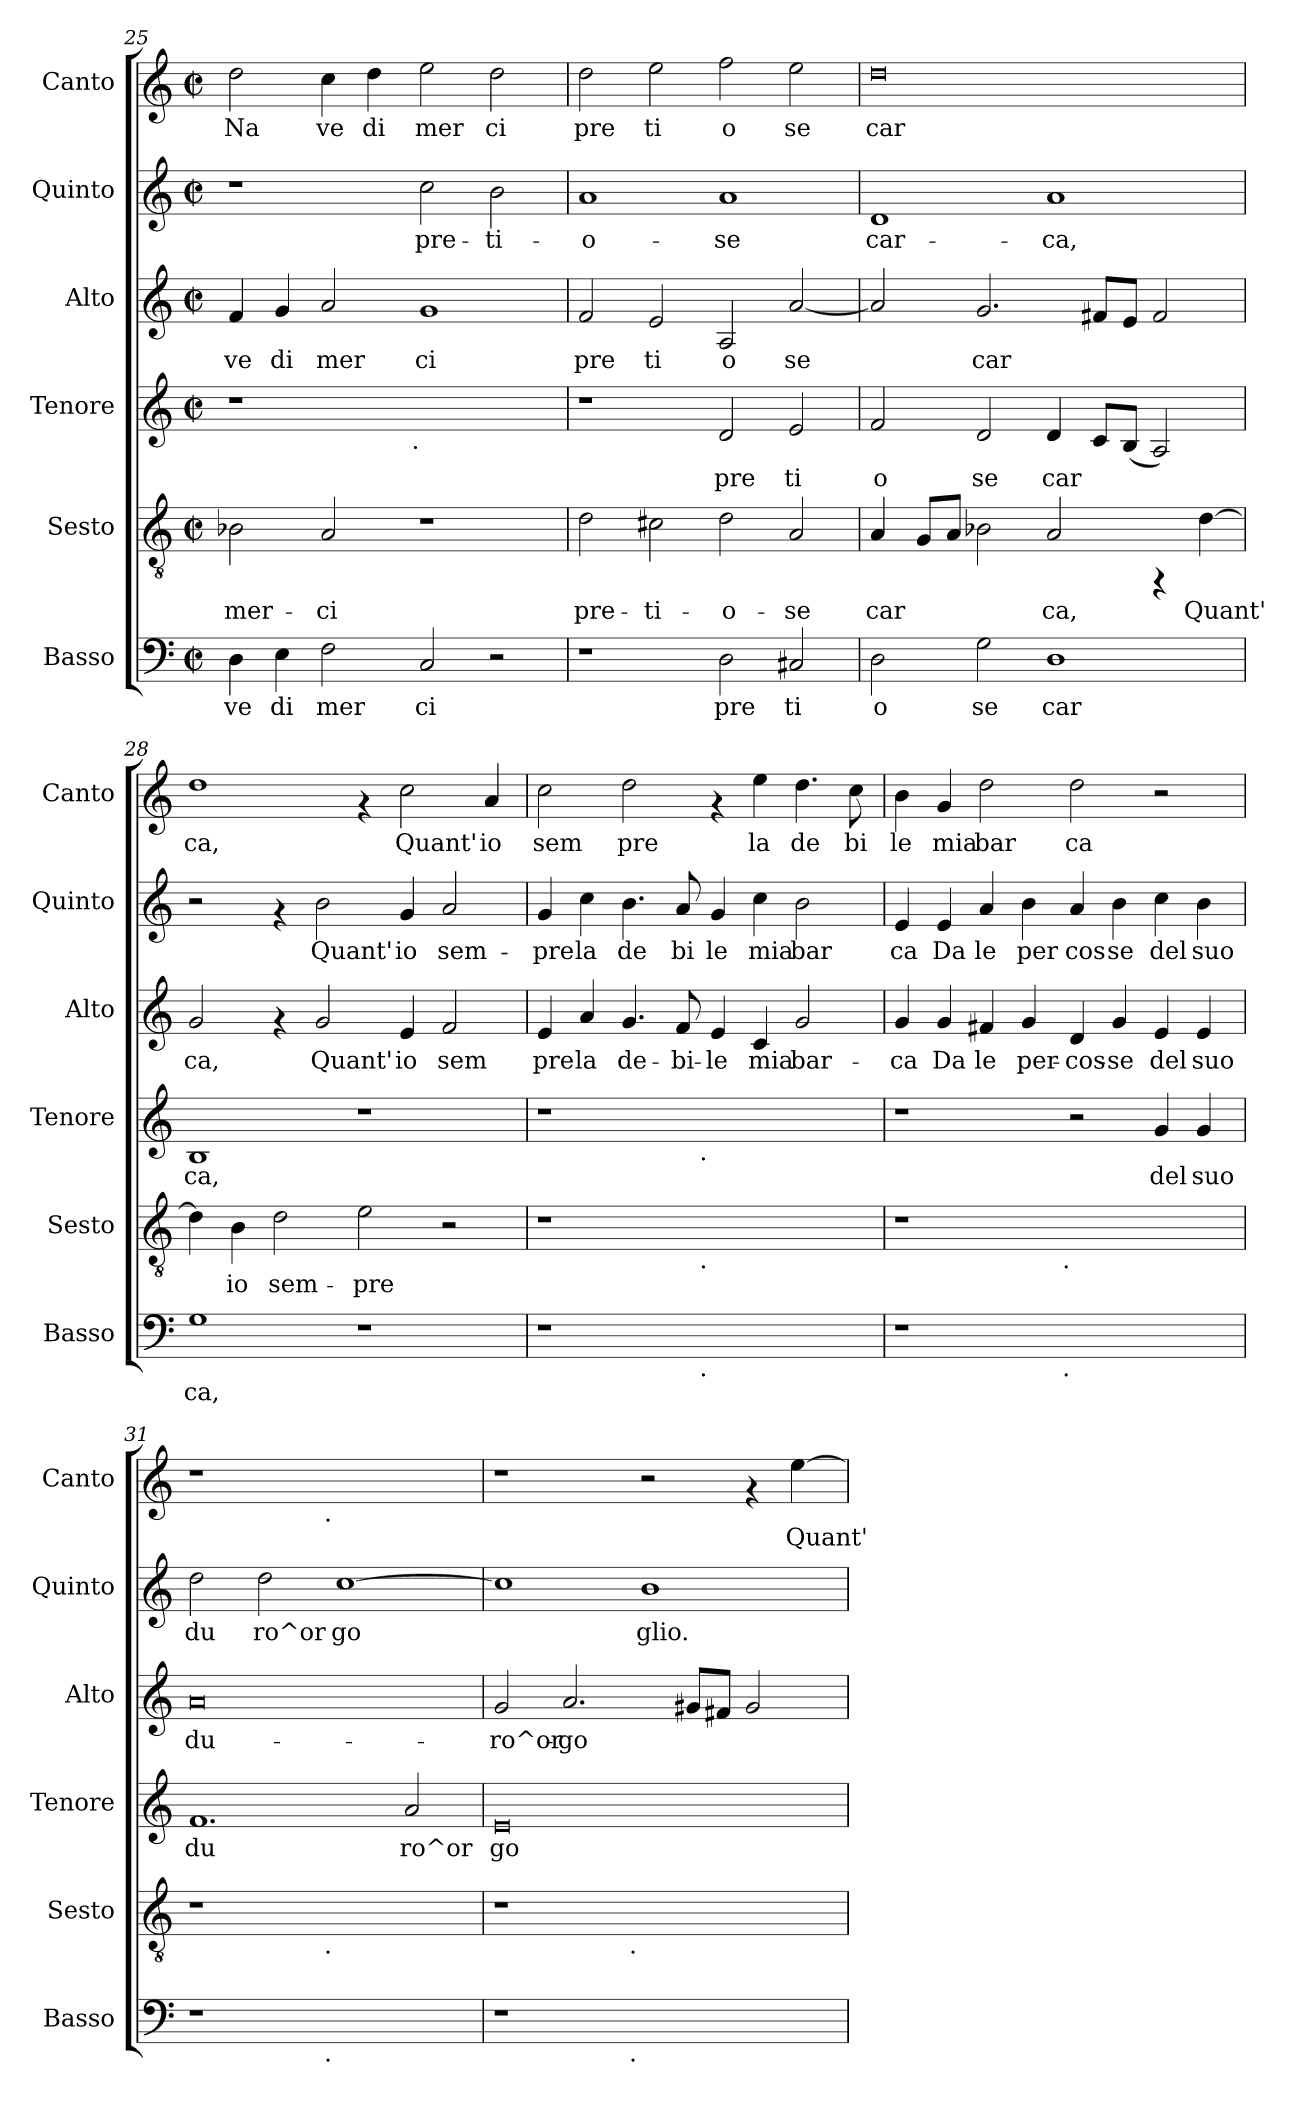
**kern	**text	**kern	**text	**kern	**text	**kern	**text	**kern	**text	**kern	**text
*part6	*part6	*part5	*part5	*part4	*part4	*part3	*part3	*part2	*part2	*part1	*part1
*staff6	*staff6	*staff5	*staff5	*staff4	*staff4	*staff3	*staff3	*staff2	*staff2	*staff1	*staff1
*I"Basso	*	*I"Sesto	*	*I"Tenore	*	*I"Alto	*	*I"Quinto	*	*I"Canto	*
*I'Basso	*	*I'Sesto	*	*I'Tenore	*	*I'Alto	*	*I'Quinto	*	*I'Canto	*
*clefF4	*	*clefGv2	*	*clefG2	*	*clefG2	*	*clefG2	*	*clefG2	*
*k[]	*	*k[]	*	*k[]	*	*k[]	*	*k[]	*	*k[]	*
*C:	*	*C:	*	*C:	*	*C:	*	*C:	*	*C:	*
*M2/2	*	*M2/2	*	*M2/2	*	*M2/2	*	*M2/2	*	*M2/2	*
*met(c|)	*	*met(c|)	*	*met(c|)	*	*met(c|)	*	*met(c|)	*	*met(c|)	*
=25	=25	=25	=25	=25	=25	=25	=25	=25	=25	=25	=25
!	!LO:LY:b	!	!LO:LY:b	!	!	!	!LO:LY:b:cj	!	!	!	!LO:LY:b
*	*	*	*	*^	*	*	*	*	*	*	*
4D\	ve	2B-X\	mer-	1r	2ryy	.	4f/	ve	1r	.	2dd\	Na
!	!LO:LY:b	!	!	!	!	!	!	!LO:LY:b:cj	!	!	!	!
4E\	di	.	.	.	.	.	4g/	di	.	.	.	.
!	!LO:LY:b	!	!LO:LY:b	!	!	!	!	!LO:LY:b:cj	!	!	!	!LO:LY:b
2F\	mer	2A/	-ci	.	4ryy	.	2a/	mer	.	.	4cc\	ve
!	!	!	!	!	!	!	!	!	!	!	!	!LO:LY:b
.	.	.	.	.	8...ryy	.	.	.	.	.	4dd\	di
!	!	!	!	!	!LO:TX:b:t=.	!	!	!	!	!	!	!
.	.	.	.	.	1ryy	.	.	.	.	.	.	.
!	!LO:LY:b	!	!	!	!	!	!	!LO:LY:b:cj	!	!LO:LY:b:cj	!	!LO:LY:b
2C/	ci	1r	.	1ryy	.	.	1g	ci	2cc\	pre-	2ee\	mer
!	!	!	!	!	!	!	!	!	!	!LO:LY:b:cj	!	!LO:LY:b
2r	.	.	.	.	.	.	.	.	2b\	-ti-	2dd\	ci
.	.	.	.	.	64ryy	.	.	.	.	.	.	.
=26	=26	=26	=26	=26	=26	=26	=26	=26	=26	=26	=26	=26
!	!	!	!LO:LY:b	!	!	!	!	!LO:LY:b:cj	!	!LO:LY:b:cj	!	!LO:LY:b
*	*	*	*	*v	*v	*	*	*	*	*	*	*
1r	.	2d\	pre-	1r	.	2f/	pre	1a	-o-	2dd\	pre
!	!	!	!LO:LY:b	!	!	!	!LO:LY:b:cj	!	!	!	!LO:LY:b
.	.	2c#X\	-ti-	.	.	2e/	ti	.	.	2ee\	ti
!	!LO:LY:b	!	!LO:LY:b	!	!LO:LY:b:cj	!	!LO:LY:b:cj	!	!LO:LY:b:cj	!	!LO:LY:b
2D\	pre	2d\	-o-	2d/	pre	2A/	o	1a	-se	2ff\	o
!	!LO:LY:b	!	!LO:LY:b	!	!LO:LY:b:cj	!	!LO:LY:b:cj	!	!	!	!LO:LY:b
2C#X/	ti	2A/	-se	2e/	ti	[<2a/	se	.	.	2ee\	se
=27	=27	=27	=27	=27	=27	=27	=27	=27	=27	=27	=27
!	!LO:LY:b	!	!LO:LY:b	!	!LO:LY:b:cj	!	!LO:LY:b:cj	!	!LO:LY:b:cj	!	!LO:LY:b
2D\	o	4A/	car-	2f/	o	2a/]	.	1d	car-	0dd	car
!	!	!	!LO:LY:b	!	!	!	!	!	!	!	!
.	.	8G/L	--	.	.	.	.	.	.	.	.
!	!	!	!LO:LY:b	!	!	!	!	!	!	!	!
.	.	8A/J	--	.	.	.	.	.	.	.	.
!	!LO:LY:b	!	!LO:LY:b	!	!LO:LY:b:cj	!	!LO:LY:b:cj	!	!	!	!
2G\	se	2B-X\	--	2d/	se	2.g/	car	.	.	.	.
!	!LO:LY:b	!	!LO:LY:b	!	!LO:LY:b:cj	!	!	!	!LO:LY:b:cj	!	!
1D	car	2A/	-ca,	4d/	car	.	.	1a	-ca,	.	.
!	!	!	!	!	!LO:LY:b:cj	!	!LO:LY:b:cj	!	!	!	!
.	.	.	.	8c/L	.	8f#/L	.	.	.	.	.
!	!	!	!	!	!LO:LY:b:cj	!	!LO:LY:b:cj	!	!	!	!
.	.	.	.	(>8B/J	.	8e/J	.	.	.	.	.
!	!	!	!	!	!LO:LY:b:cj	!	!LO:LY:b:cj	!	!	!	!
.	.	4rFF	.	2A/)	.	2f#/	.	.	.	.	.
!	!	!	!LO:LY:b	!	!	!	!	!	!	!	!
.	.	[>4d\	Quant'	.	.	.	.	.	.	.	.
=28	=28	=28	=28	=28	=28	=28	=28	=28	=28	=28	=28
!	!LO:LY:b	!	!LO:LY:b	!	!LO:LY:b:cj	!	!LO:LY:b:cj	!	!	!	!LO:LY:b
1G	ca,	4d\]	.	1B	ca,	2g/	ca,	2r	.	1dd	ca,
!	!	!	!LO:LY:b	!	!	!	!	!	!	!	!
.	.	4B\	io	.	.	.	.	.	.	.	.
!	!	!	!LO:LY:b	!	!	!	!	!	!	!	!
.	.	2d\	sem-	.	.	4rf	.	4rf	.	.	.
!	!	!	!	!	!	!	!LO:LY:b:cj	!	!LO:LY:b:cj	!	!
.	.	.	.	.	.	2g/	Quant'	2b\	Quant'	.	.
!	!	!	!LO:LY:b	!	!	!	!	!	!	!	!
1r	.	2e\	-pre	1r	.	.	.	.	.	4rf	.
!	!	!	!	!	!	!	!LO:LY:b:cj	!	!LO:LY:b:cj	!	!LO:LY:b
.	.	.	.	.	.	4e/	io	4g/	io	2cc\	Quant'
!	!	!	!	!	!	!	!LO:LY:b:cj	!	!LO:LY:b:cj	!	!
.	.	2r	.	.	.	2f/	sem	2a/	sem-	.	.
!	!	!	!	!	!	!	!	!	!	!	!LO:LY:b
.	.	.	.	.	.	.	.	.	.	4a/	io
!!LO:PB:g=z
=29	=29	=29	=29	=29	=29	=29	=29	=29	=29	=29	=29
!	!	!	!	!	!	!	!LO:LY:b:cj	!	!LO:LY:b:cj	!	!LO:LY:b
*^	*	*^	*	*^	*	*	*	*	*	*	*
1r	2ryy	.	1r	2ryy	.	1r	2ryy	.	4e/	pre	4g/	-pre	2cc\	sem
!	!	!	!	!	!	!	!	!	!	!LO:LY:b:cj	!	!LO:LY:b:cj	!	!
.	.	.	.	.	.	.	.	.	4a/	la	4cc\	la	.	.
!	!	!	!	!	!	!	!	!	!	!LO:LY:b:cj	!	!LO:LY:b:cj	!	!LO:LY:b
.	4...ryy	.	.	4...ryy	.	.	4...ryy	.	4.g/	de-	4.b\	de	2dd\	pre
!	!	!	!	!	!	!	!	!	!	!LO:LY:b:cj	!	!LO:LY:b:cj	!	!
.	.	.	.	.	.	.	.	.	8f/	-bi-	8a/	bi	.	.
!	!	!	!	!	!	!	!LO:TX:b:t=.	!	!	!	!	!	!	!
!	!	!	!	!LO:TX:b:t=.	!	!	!	!	!	!	!	!	!	!
!	!LO:TX:b:t=.	!	!	!	!	!	!	!	!	!	!	!	!	!
.	1ryy	.	.	1ryy	.	.	1ryy	.	.	.	.	.	.	.
!	!	!	!	!	!	!	!	!	!	!LO:LY:b:cj	!	!LO:LY:b:cj	!	!
1ryy	.	.	1ryy	.	.	1ryy	.	.	4e/	-le	4g/	le	4rf	.
!	!	!	!	!	!	!	!	!	!	!LO:LY:b:cj	!	!LO:LY:b:cj	!	!LO:LY:b
.	.	.	.	.	.	.	.	.	4c/	mia	4cc\	mia	4ee\	la
!	!	!	!	!	!	!	!	!	!	!LO:LY:b:cj	!	!LO:LY:b:cj	!	!LO:LY:b
.	.	.	.	.	.	.	.	.	2g/	bar-	2b\	bar	4.dd\	de
!	!	!	!	!	!	!	!	!	!	!	!	!	!	!LO:LY:b
.	.	.	.	.	.	.	.	.	.	.	.	.	8cc\	bi
.	32ryy	.	.	32ryy	.	.	32ryy	.	.	.	.	.	.	.
=30	=30	=30	=30	=30	=30	=30	=30	=30	=30	=30	=30	=30	=30	=30
!	!	!	!	!	!	!	!	!	!	!LO:LY:b:cj	!	!LO:LY:b:cj	!	!LO:LY:b
*	*	*	*	*	*	*v	*v	*	*	*	*	*	*	*
1r	2ryy	.	1r	2ryy	.	1r	.	4g/	-ca	4e/	ca	4b\	le
!	!	!	!	!	!	!	!	!	!LO:LY:b:cj	!	!LO:LY:b:cj	!	!LO:LY:b
.	.	.	.	.	.	.	.	4g/	Da	4e/	Da	4g/	mia
!	!	!	!	!	!	!	!	!	!LO:LY:b:cj	!	!LO:LY:b:cj	!	!LO:LY:b
.	4ryy	.	.	4ryy	.	.	.	4f#X/	le	4a/	le	2dd\	bar
!	!	!	!	!	!	!	!	!	!LO:LY:b:cj	!	!LO:LY:b:cj	!	!
.	8...ryy	.	.	8...ryy	.	.	.	4g/	per-	4b\	per	.	.
!	!	!	!	!LO:TX:b:t=.	!	!	!	!	!	!	!	!	!
!	!LO:TX:b:t=.	!	!	!	!	!	!	!	!	!	!	!	!
.	1ryy	.	.	1ryy	.	.	.	.	.	.	.	.	.
!	!	!	!	!	!	!	!	!	!LO:LY:b:cj	!	!LO:LY:b:cj	!	!LO:LY:b
1ryy	.	.	1ryy	.	.	2r	.	4d/	-cos-	4a/	cos	2dd\	ca
!	!	!	!	!	!	!	!	!	!LO:LY:b:cj	!	!LO:LY:b:cj	!	!
.	.	.	.	.	.	.	.	4g/	-se	4b\	se	.	.
!	!	!	!	!	!	!	!LO:LY:b:cj	!	!LO:LY:b:cj	!	!LO:LY:b:cj	!	!
.	.	.	.	.	.	4g/	del	4e/	del	4cc\	del	2r	.
!	!	!	!	!	!	!	!LO:LY:b:cj	!	!LO:LY:b:cj	!	!LO:LY:b:cj	!	!
.	.	.	.	.	.	4g/	suo	4e/	suo	4b\	suo	.	.
.	64ryy	.	.	64ryy	.	.	.	.	.	.	.	.	.
=31	=31	=31	=31	=31	=31	=31	=31	=31	=31	=31	=31	=31	=31
!	!	!	!	!	!	!	!LO:LY:b:cj	!	!LO:LY:b:cj	!	!LO:LY:b:cj	!	!
*	*	*	*	*	*	*	*	*	*	*	*	*^	*
1r	2ryy	.	1r	2ryy	.	1.f	du	0a	du-	2dd\	du	1r	2ryy	.
!	!	!	!	!	!	!	!	!	!	!	!LO:LY:b:cj	!	!	!
.	4...ryy	.	.	4...ryy	.	.	.	.	.	2dd\	ro^or	.	4...ryy	.
!	!	!	!	!	!	!	!	!	!	!	!	!	!LO:TX:b:t=.	!
!	!	!	!	!LO:TX:b:t=.	!	!	!	!	!	!	!	!	!	!
!	!LO:TX:b:t=.	!	!	!	!	!	!	!	!	!	!	!	!	!
.	1ryy	.	.	1ryy	.	.	.	.	.	.	.	.	1ryy	.
!	!	!	!	!	!	!	!	!	!	!	!LO:LY:b:cj	!	!	!
1ryy	.	.	1ryy	.	.	.	.	.	.	[>1cc	go	1ryy	.	.
!	!	!	!	!	!	!	!LO:LY:b:cj	!	!	!	!	!	!	!
.	.	.	.	.	.	2a/	ro^or	.	.	.	.	.	.	.
.	32ryy	.	.	32ryy	.	.	.	.	.	.	.	.	32ryy	.
=32	=32	=32	=32	=32	=32	=32	=32	=32	=32	=32	=32	=32	=32	=32
!	!	!	!	!	!	!	!LO:LY:b:cj	!	!LO:LY:b:cj	!	!LO:LY:b:cj	!	!	!
*	*	*	*	*	*	*	*	*	*	*	*	*v	*v	*
1r	2ryy	.	1r	2ryy	.	0e	go	2g/	-ro^or-	1cc]	.	1r	.
!	!	!	!	!	!	!	!	!	!LO:LY:b:cj	!	!	!	!
.	4...ryy	.	.	4...ryy	.	.	.	2.a/	-go-	.	.	.	.
!	!	!	!	!LO:TX:b:t=.	!	!	!	!	!	!	!	!	!
!	!LO:TX:b:t=.	!	!	!	!	!	!	!	!	!	!	!	!
.	1ryy	.	.	1ryy	.	.	.	.	.	.	.	.	.
!	!	!	!	!	!	!	!	!	!	!	!LO:LY:b:cj	!	!
1ryy	.	.	1ryy	.	.	.	.	.	.	1b	glio.	2r	.
!	!	!	!	!	!	!	!	!	!LO:LY:b:cj	!	!	!	!
.	.	.	.	.	.	.	.	8g#/L	--	.	.	.	.
!	!	!	!	!	!	!	!	!	!LO:LY:b:cj	!	!	!	!
.	.	.	.	.	.	.	.	8f#/J	--	.	.	.	.
!	!	!	!	!	!	!	!	!	!LO:LY:b:cj	!	!	!	!
.	.	.	.	.	.	.	.	2g#/	--	.	.	4rf	.
!	!	!	!	!	!	!	!	!	!	!	!	!	!LO:LY:b
.	.	.	.	.	.	.	.	.	.	.	.	[>4ee\	Quant'
.	32ryy	.	.	32ryy	.	.	.	.	.	.	.	.	.
*v	*v	*	*	*	*	*	*	*	*	*	*	*	*
*	*	*v	*v	*	*	*	*	*	*	*	*	*
=	=	=	=	=	=	=	=	=	=	=	=
*-	*-	*-	*-	*-	*-	*-	*-	*-	*-	*-	*-
